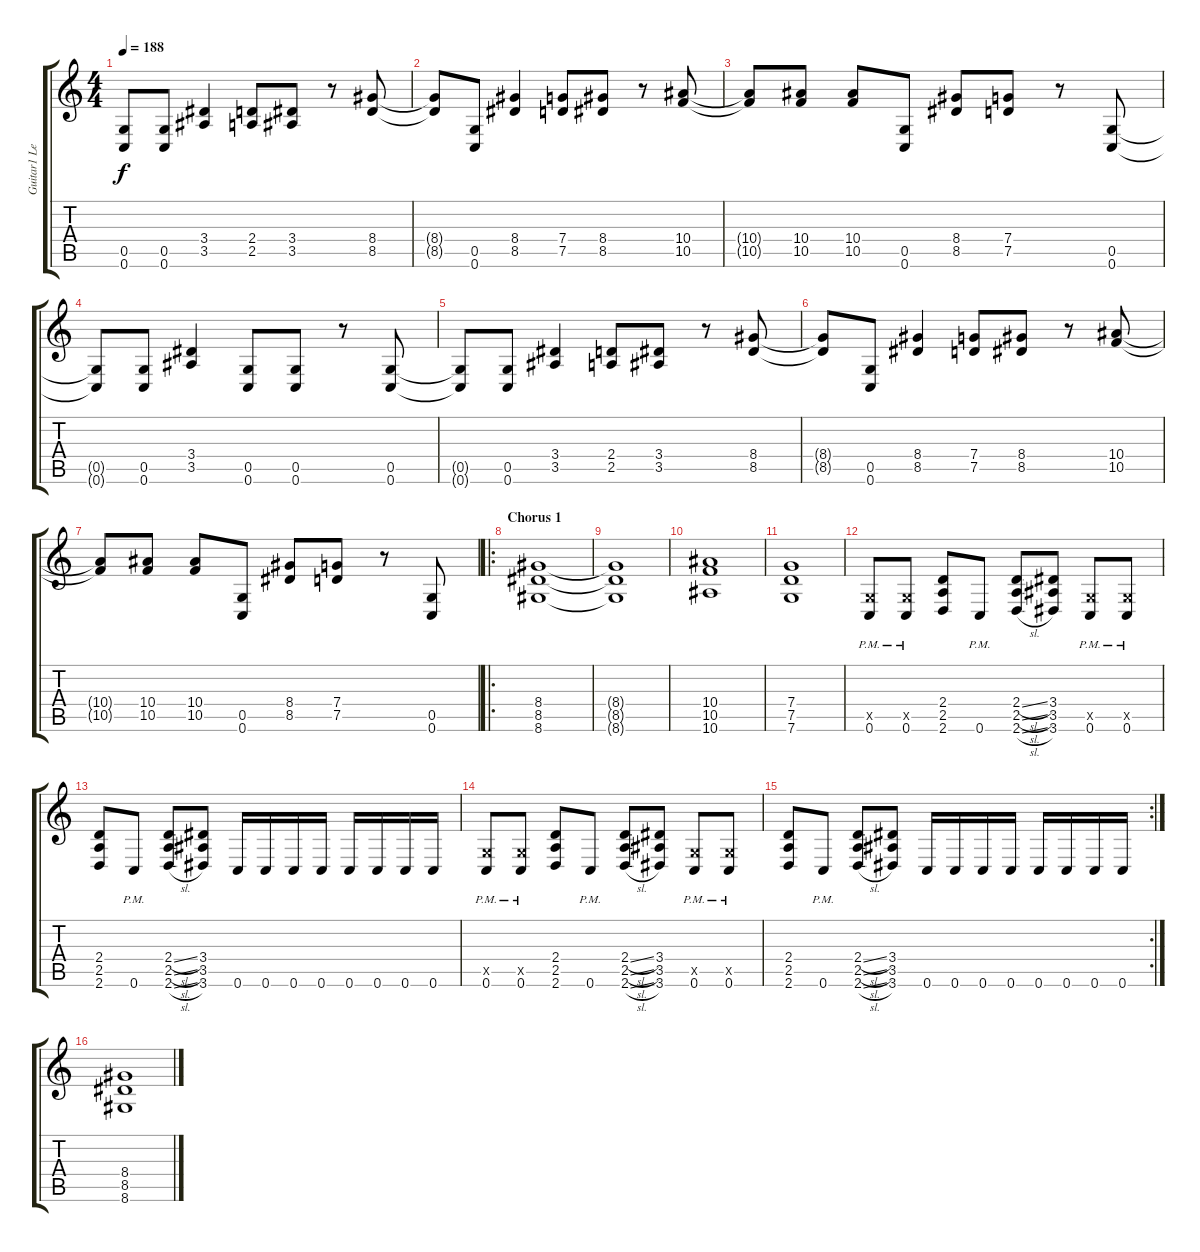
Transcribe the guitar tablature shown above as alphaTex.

\track ("Guitar1 Lead" "Guitar1 Le") {instrument distortionguitar}
\staff {score tabs}
\tuning (D4 A3 F3 C3 G2 C2) {hide}
\ts (4 4)
\tempo 188
\clef g2
\ks c
(0.5{t} 0.6{t}).8{dy f} (0.5 0.6).8 (3.4 3.5).4 (2.4 2.5).8 (3.4 3.5).8 r.8 (8.4 8.5).8 |
(8.4{t} 8.5{t}).8 (0.5 0.6).8 (8.4 8.5).4 (7.4 7.5).8 (8.4 8.5).8 r.8 (10.4 10.5).8 |
(10.4{t} 10.5{t}).8 (10.4 10.5).8 (10.4 10.5).8 (0.5 0.6).8 (8.4 8.5).8 (7.4 7.5).8 r.8 (0.5 0.6).8 |
(0.5{t} 0.6{t}).8 (0.5 0.6).8 (3.4 3.5).4 (0.5 0.6).8 (0.5 0.6).8 r.8 (0.5 0.6).8 |
(0.5{t} 0.6{t}).8 (0.5 0.6).8 (3.4 3.5).4 (2.4 2.5).8 (3.4 3.5).8 r.8 (8.4 8.5).8 |
(8.4{t} 8.5{t}).8 (0.5 0.6).8 (8.4 8.5).4 (7.4 7.5).8 (8.4 8.5).8 r.8 (10.4 10.5).8 |
(10.4{t} 10.5{t}).8 (10.4 10.5).8 (10.4 10.5).8 (0.5 0.6).8 (8.4 8.5).8 (7.4 7.5).8 r.8 (0.5 0.6).8 |
\ro
\section ("" "Chorus 1")
(8.4 8.5 8.6).1{volume 13} |
(8.4{t} 8.5{t} 8.6{t}).1 |
(10.4 10.5 10.6).1 |
(7.4 7.5 7.6).1 |
(0.5{x} 0.6{pm}).8 (0.5{x} 0.6{pm}).8 (2.4 2.5 2.6).8 0.6{pm}.8 (2.4{sl} 2.5{sl} 2.6{sl}).8 (3.4 3.5 3.6).8 (0.5{x} 0.6{pm}).8 (0.5{x} 0.6{pm}).8 |
(2.4 2.5 2.6).8 0.6{pm}.8 (2.4{sl} 2.5{sl} 2.6{sl}).8 (3.4 3.5 3.6).8 0.6.16 0.6.16 0.6.16 0.6.16 0.6.16 0.6.16 0.6.16 0.6.16 |
(0.5{x} 0.6{pm}).8 (0.5{x} 0.6{pm}).8 (2.4 2.5 2.6).8 0.6{pm}.8 (2.4{sl} 2.5{sl} 2.6{sl}).8 (3.4 3.5 3.6).8 (0.5{x} 0.6{pm}).8 (0.5{x} 0.6{pm}).8 |
\rc 2
(2.4 2.5 2.6).8 0.6{pm}.8 (2.4{sl} 2.5{sl} 2.6{sl}).8 (3.4 3.5 3.6).8 0.6.16 0.6.16 0.6.16 0.6.16 0.6.16 0.6.16 0.6.16 0.6.16 |
(8.4 8.5 8.6).1
